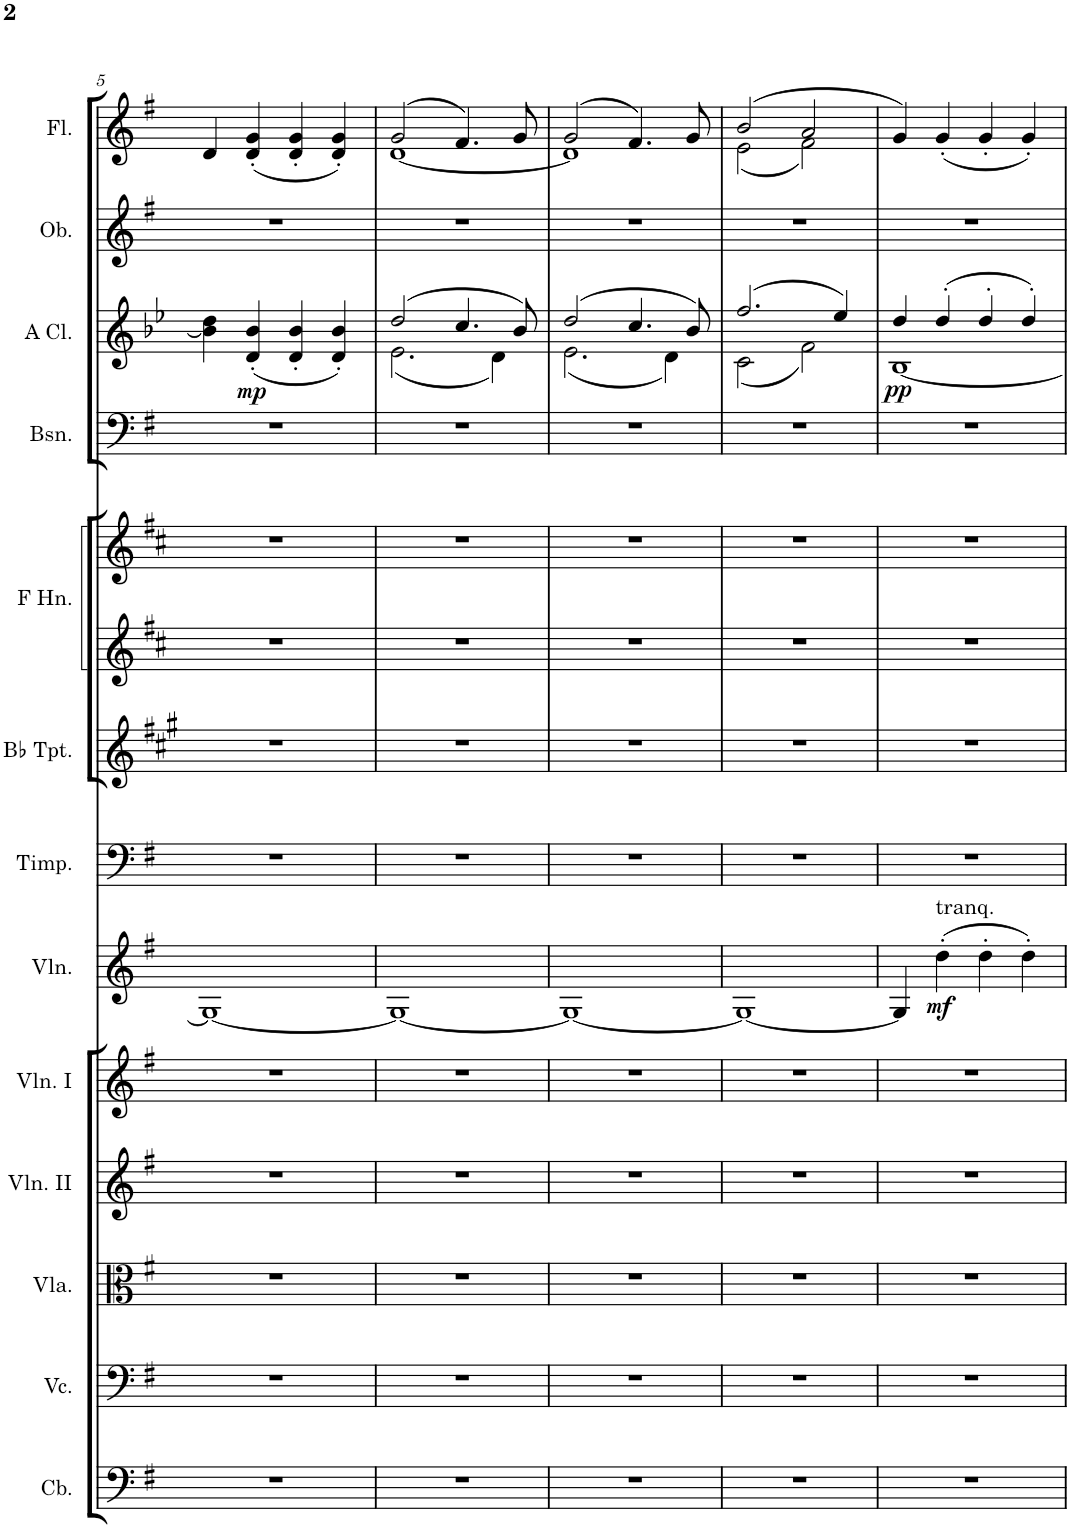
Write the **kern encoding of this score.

**kern	**kern	**kern	**kern	**kern	**kern	**dynam	**kern	**kern	**kern	**kern	**kern	**kern	**dynam	**kern	**kern
*part13	*part12	*part11	*part10	*part9	*part8	*part8	*part7	*part6	*part5	*part5	*part4	*part3	*part3	*part2	*part1
*staff14	*staff13	*staff12	*staff11	*staff10	*staff9	*staff9	*staff8	*staff7	*staff6	*staff5	*staff4	*staff3	*staff3	*staff2	*staff1
*I"Contrabasses	*I"Violoncellos	*I"Violas	*I"Violins II	*I"Violins I	*I"Violin Solo	*	*I"Timpani in E H	*I"Trumpets in E	*I"Horns in E	*	*I"Bassoons	*I"A Clerinet	*	*I"Oboes	*I"Flutes
*I'Cb.	*I'Vc.	*I'Vla.	*I'Vln. II	*I'Vln. I	*I'Vln.	*	*I'Timp.	*	*	*	*I'Bsn.	*I'A Cl.	*	*I'Ob.	*I'Fl.
!!LO:PB:g=z
*clefF4	*clefF4	*clefC3	*clefG2	*clefG2	*clefG2	*	*clefF4	*clefG2	*clefG2	*clefG2	*clefF4	*clefG2	*	*clefG2	*clefG2
*Trd7c12	*	*	*	*	*	*	*	*Trd1c2	*Trd4c7	*Trd4c7	*	*Trd1c2	*	*	*
*k[f#]	*k[f#]	*k[f#]	*k[f#]	*k[f#]	*k[f#]	*	*k[f#]	*k[f#c#g#]	*k[f#c#]	*k[f#c#]	*k[f#]	*k[b-e-]	*	*k[f#]	*k[f#]
*M4/4	*M4/4	*M4/4	*M4/4	*M4/4	*M4/4	*	*M4/4	*M4/4	*M4/4	*M4/4	*M4/4	*M4/4	*	*M4/4	*M4/4
=5	=5	=5	=5	=5	=5	=5	=5	=5	=5	=5	=5	=5	=5	=5	=5
1r	1r	1r	1r	1r	1G_	.	1r	1r	1r	1r	1r	4b-\] 4dd\	.	1r	4d/
!	!	!	!	!	!	!	!	!	!	!	!	!	!LO:DY:b	!	!
.	.	.	.	.	.	.	.	.	.	.	.	(4d/' 4b-/'	mp	.	(4d/' 4g/'
.	.	.	.	.	.	.	.	.	.	.	.	4d/' 4b-/'	.	.	4d/' 4g/'
.	.	.	.	.	.	.	.	.	.	.	.	4d/' 4b-/')	.	.	4d/' 4g/')
=6	=6	=6	=6	=6	=6	=6	=6	=6	=6	=6	=6	=6	=6	=6	=6
*	*	*	*	*	*	*	*	*	*	*	*	*^	*	*	*^
1r	1r	1r	1r	1r	1G_	.	1r	1r	1r	1r	1r	(2dd/	(2.e-\	.	1r	(2g/	[1d
.	.	.	.	.	.	.	.	.	.	.	.	4.cc/	.	.	.	4.f#/)	.
.	.	.	.	.	.	.	.	.	.	.	.	.	4d\)	.	.	.	.
.	.	.	.	.	.	.	.	.	.	.	.	8b-/)	.	.	.	8g/	.
=7	=7	=7	=7	=7	=7	=7	=7	=7	=7	=7	=7	=7	=7	=7	=7	=7	=7
1r	1r	1r	1r	1r	1G_	.	1r	1r	1r	1r	1r	(2dd/	(2.e-\	.	1r	(2g/	1d]
.	.	.	.	.	.	.	.	.	.	.	.	4.cc/	.	.	.	4.f#/)	.
.	.	.	.	.	.	.	.	.	.	.	.	.	4d\)	.	.	.	.
.	.	.	.	.	.	.	.	.	.	.	.	8b-/)	.	.	.	8g/	.
=8	=8	=8	=8	=8	=8	=8	=8	=8	=8	=8	=8	=8	=8	=8	=8	=8	=8
1r	1r	1r	1r	1r	1G_	.	1r	1r	1r	1r	1r	(2.ff/	(2c\	.	1r	(2b/	(2e\
.	.	.	.	.	.	.	.	.	.	.	.	.	2f\)	.	.	2a/	2f#\)
.	.	.	.	.	.	.	.	.	.	.	.	4ee-/)	.	.	.	.	.
*	*	*	*	*	*	*	*	*	*	*	*	*	*	*	*	*v	*v
=9	=9	=9	=9	=9	=9	=9	=9	=9	=9	=9	=9	=9	=9	=9	=9	=9
!	!	!	!	!	!	!	!	!	!	!	!	!	!	!LO:DY:b	!	!
1r	1r	1r	1r	1r	4G/]	.	1r	1r	1r	1r	1r	4dd/	[1B-	pp	1r	4g/)
!	!	!	!	!	!LO:TX:a:t=tranq.	!	!	!	!	!	!	!	!	!	!	!
!	!	!	!	!	!	!LO:DY:b	!	!	!	!	!	!	!	!	!	!
.	.	.	.	.	(4dd'\	mf	.	.	.	.	.	(4dd'/	.	.	.	(4g'/
.	.	.	.	.	4dd'\	.	.	.	.	.	.	4dd'/	.	.	.	4g'/
.	.	.	.	.	4dd'\)	.	.	.	.	.	.	4dd'/)	.	.	.	4g'/)
*	*	*	*	*	*	*	*	*	*	*	*	*v	*v	*	*	*
=	=	=	=	=	=	=	=	=	=	=	=	=	=	=	=
*-	*-	*-	*-	*-	*-	*-	*-	*-	*-	*-	*-	*-	*-	*-	*-
